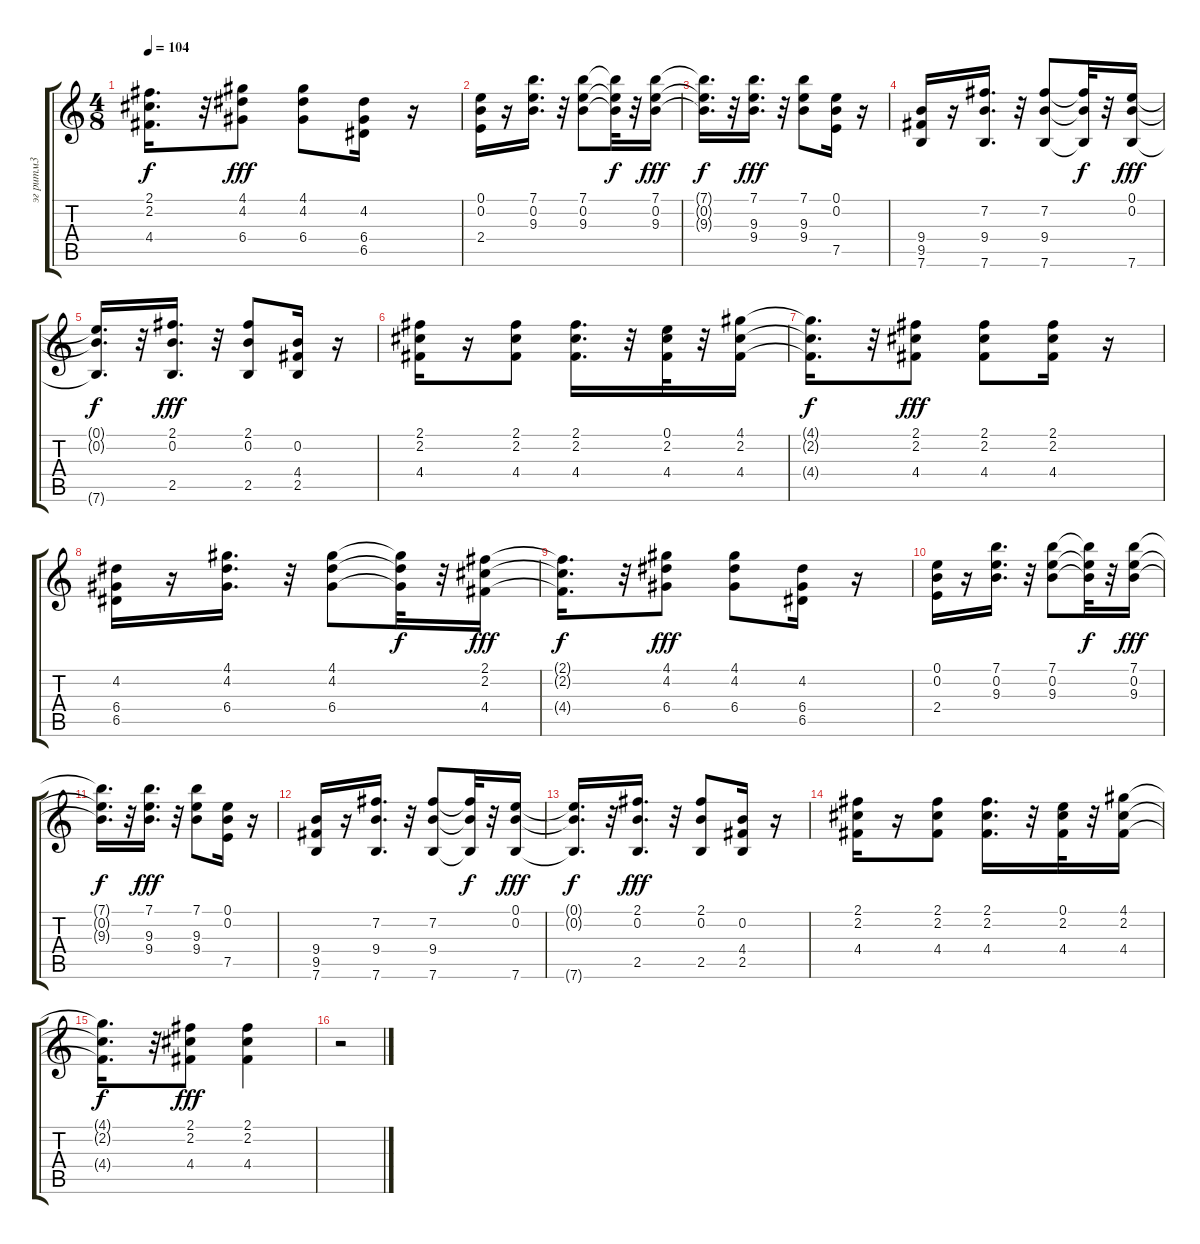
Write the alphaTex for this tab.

\track ("эг ритм3" "эг ритм3") {instrument distortionguitar}
\staff {score tabs}
\tuning (E4 B3 G3 D3 A2 E2) {hide}
\ts (4 8)
\tempo 104
\clef g2
\ks c
(2.1{t} 2.2{t} 4.4{t}).16{d dy f} r.32 (4.1 4.2 6.4).8{dy fff} (4.1 4.2 6.4).8 (4.2 6.4 6.5).16 r.16 |
(0.1 0.2 2.4).16 r.16 (7.1 0.2 9.3).16{d} r.32 (7.1 0.2 9.3).8 (7.1{t} 0.2{t} 9.3{t}).32{dy f} r.32 (7.1 0.2 9.3).16{dy fff} |
(7.1{t} 0.2{t} 9.3{t}).16{d dy f} r.32 (7.1 9.3 9.4).16{d dy fff} r.32 (7.1 9.3 9.4).8 (0.1 0.2 7.5).16 r.16 |
(9.4 9.5 7.6).16 r.16 (7.2 9.4 7.6).16{d} r.32 (7.2 9.4 7.6).8 (7.2{t} 9.4{t} 7.6{t}).32{dy f} r.32 (0.1 0.2 7.6).16{dy fff} |
(0.1{t} 0.2{t} 7.6{t}).16{d dy f} r.32 (2.1 0.2 2.5).16{d dy fff} r.32 (2.1 0.2 2.5).8 (0.2 4.4 2.5).16 r.16 |
(2.1 2.2 4.4).16 r.16 (2.1 2.2 4.4).8 (2.1 2.2 4.4).16{d} r.32 (0.1 2.2 4.4).32 r.32 (4.1 2.2 4.4).16 |
(4.1{t} 2.2{t} 4.4{t}).16{d dy f} r.32 (2.1 2.2 4.4).8{dy fff} (2.1 2.2 4.4).8 (2.1 2.2 4.4).16 r.16 |
(4.2 6.4 6.5).16 r.16 (4.1 4.2 6.4).16{d} r.32 (4.1 4.2 6.4).8 (4.1{t} 4.2{t} 6.4{t}).32{dy f} r.32 (2.1 2.2 4.4).16{dy fff} |
(2.1{t} 2.2{t} 4.4{t}).16{d dy f} r.32 (4.1 4.2 6.4).8{dy fff} (4.1 4.2 6.4).8 (4.2 6.4 6.5).16 r.16 |
(0.1 0.2 2.4).16 r.16 (7.1 0.2 9.3).16{d} r.32 (7.1 0.2 9.3).8 (7.1{t} 0.2{t} 9.3{t}).32{dy f} r.32 (7.1 0.2 9.3).16{dy fff} |
(7.1{t} 0.2{t} 9.3{t}).16{d dy f} r.32 (7.1 9.3 9.4).16{d dy fff} r.32 (7.1 9.3 9.4).8 (0.1 0.2 7.5).16 r.16 |
(9.4 9.5 7.6).16 r.16 (7.2 9.4 7.6).16{d} r.32 (7.2 9.4 7.6).8 (7.2{t} 9.4{t} 7.6{t}).32{dy f} r.32 (0.1 0.2 7.6).16{dy fff} |
(0.1{t} 0.2{t} 7.6{t}).16{d dy f} r.32 (2.1 0.2 2.5).16{d dy fff} r.32 (2.1 0.2 2.5).8 (0.2 4.4 2.5).16 r.16 |
(2.1 2.2 4.4).16 r.16 (2.1 2.2 4.4).8 (2.1 2.2 4.4).16{d} r.32 (0.1 2.2 4.4).32 r.32 (4.1 2.2 4.4).16 |
(4.1{t} 2.2{t} 4.4{t}).16{d dy f} r.32 (2.1 2.2 4.4).8{dy fff} (2.1 2.2 4.4).4 |
r.2
